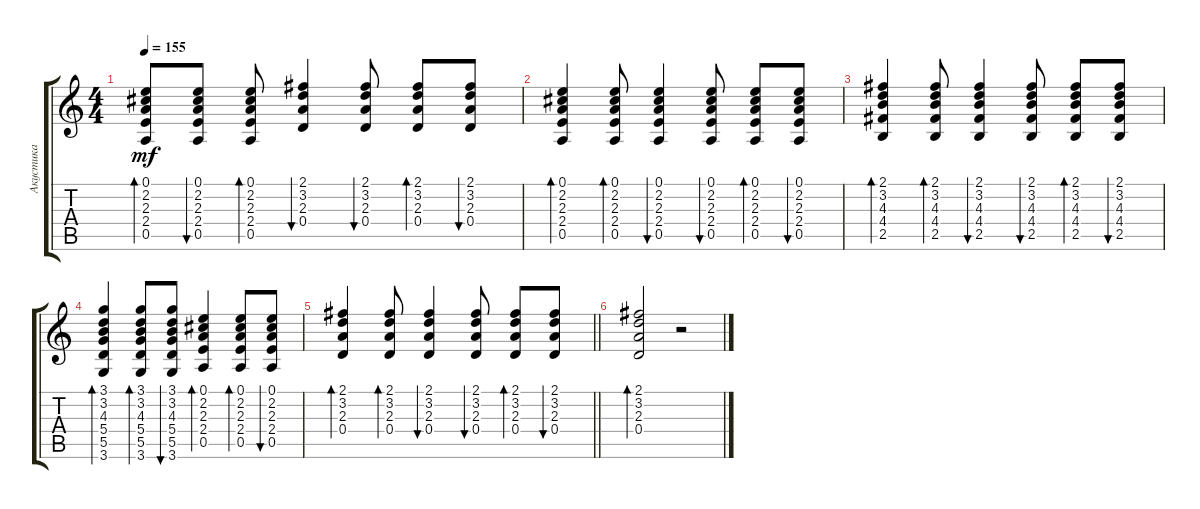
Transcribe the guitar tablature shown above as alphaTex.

\track ("Акустика" "Акустика") {instrument acousticguitarsteel}
\staff {score tabs}
\tuning (E4 B3 G3 D3 A2 E2) {hide}
\ts (4 4)
\tempo 155
\clef g2
\ks c
(0.1 2.2 2.3 2.4 0.5).8{bd 30 dy mf} (0.1 2.2 2.3 2.4 0.5).8{bu 60} (0.1 2.2 2.3 2.4 0.5).8{bd 60} (2.1 3.2 2.3 0.4).4{bu 30} (2.1 3.2 2.3 0.4).8{bu 60} (2.1 3.2 2.3 0.4).8{bd 60} (2.1 3.2 2.3 0.4).8{bu 60} |
(0.1 2.2 2.3 2.4 0.5).4{bd 60} (0.1 2.2 2.3 2.4 0.5).8{bd 60} (0.1 2.2 2.3 2.4 0.5).4{bu 60} (0.1 2.2 2.3 2.4 0.5).8{bu 60} (0.1 2.2 2.3 2.4 0.5).8{bd 60} (0.1 2.2 2.3 2.4 0.5).8{bu 60} |
(2.1 3.2 4.3 4.4 2.5).4{bd 60} (2.1 3.2 4.3 4.4 2.5).8{bd 60} (2.1 3.2 4.3 4.4 2.5).4{bu 60} (2.1 3.2 4.3 4.4 2.5).8{bu 60} (2.1 3.2 4.3 4.4 2.5).8{bd 60} (2.1 3.2 4.3 4.4 2.5).8{bu 60} |
(3.1 3.2 4.3 5.4 5.5 3.6).4{bd 60} (3.1 3.2 4.3 5.4 5.5 3.6).8{bd 60} (3.1 3.2 4.3 5.4 5.5 3.6).8{bu 60} (0.1 2.2 2.3 2.4 0.5).4{bd 30} (0.1 2.2 2.3 2.4 0.5).8{bd 30} (0.1 2.2 2.3 2.4 0.5).8{bu 30} |
\barLineRight lightlight
(2.1 3.2 2.3 0.4).4{bd 60} (2.1 3.2 2.3 0.4).8{bd 30} (2.1 3.2 2.3 0.4).4{bu 30} (2.1 3.2 2.3 0.4).8{bu 30} (2.1 3.2 2.3 0.4).8{bd 30} (2.1 3.2 2.3 0.4).8{bu 30} |
(2.1 3.2 2.3 0.4).2{bd 30} r.2
